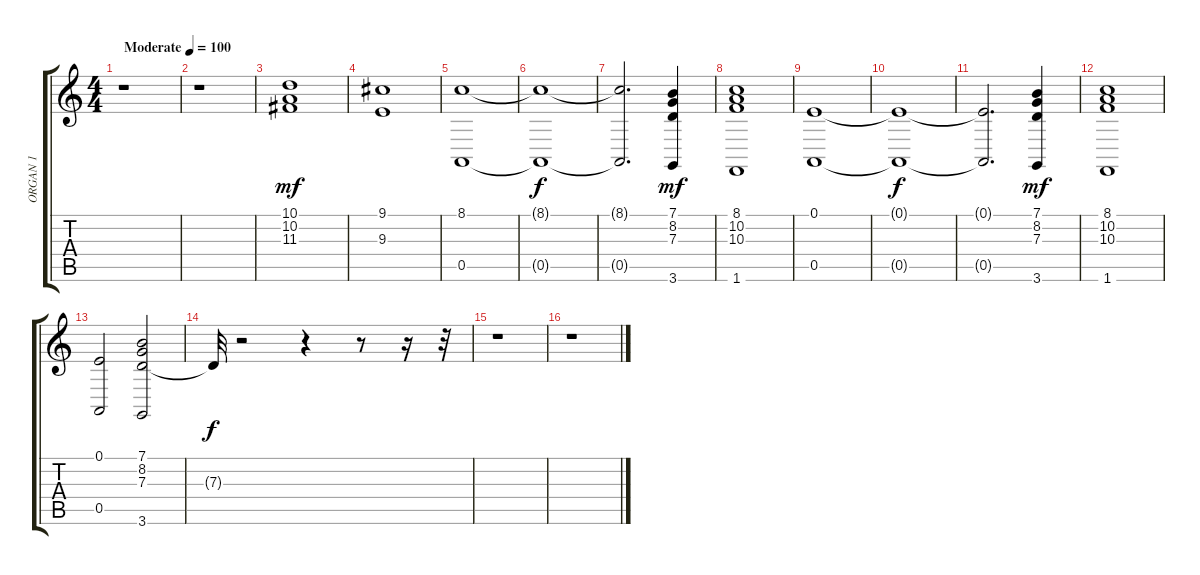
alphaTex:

\track ("ORGAN 1" "ORGAN 1") {instrument churchorgan}
\staff {score tabs}
\tuning (E4 B3 G3 D3 A2 E2) {hide}
\ts (4 4)
\tempo (100 "Moderate")
\clef g2
\ks c
r.1{dy mf instrument churchorgan} |
r.1 |
(10.1 10.2 11.3).1 |
(9.1 9.3).1 |
(8.1 0.5).1 |
(8.1{t} 0.5{t}).1{dy f} |
(8.1{t} 0.5{t}).2{d} (7.1 8.2 7.3 3.6).4{dy mf} |
(8.1 10.2 10.3 1.6).1 |
(0.1 0.5).1 |
(0.1{t} 0.5{t}).1{dy f} |
(0.1{t} 0.5{t}).2{d} (7.1 8.2 7.3 3.6).4{dy mf} |
(8.1 10.2 10.3 1.6).1 |
(0.1 0.5).2 (7.1 8.2 7.3 3.6).2 |
7.3{t}.32{dy f} r.2 r.4 r.8 r.16 r.32 |
r.1 |
r.1
